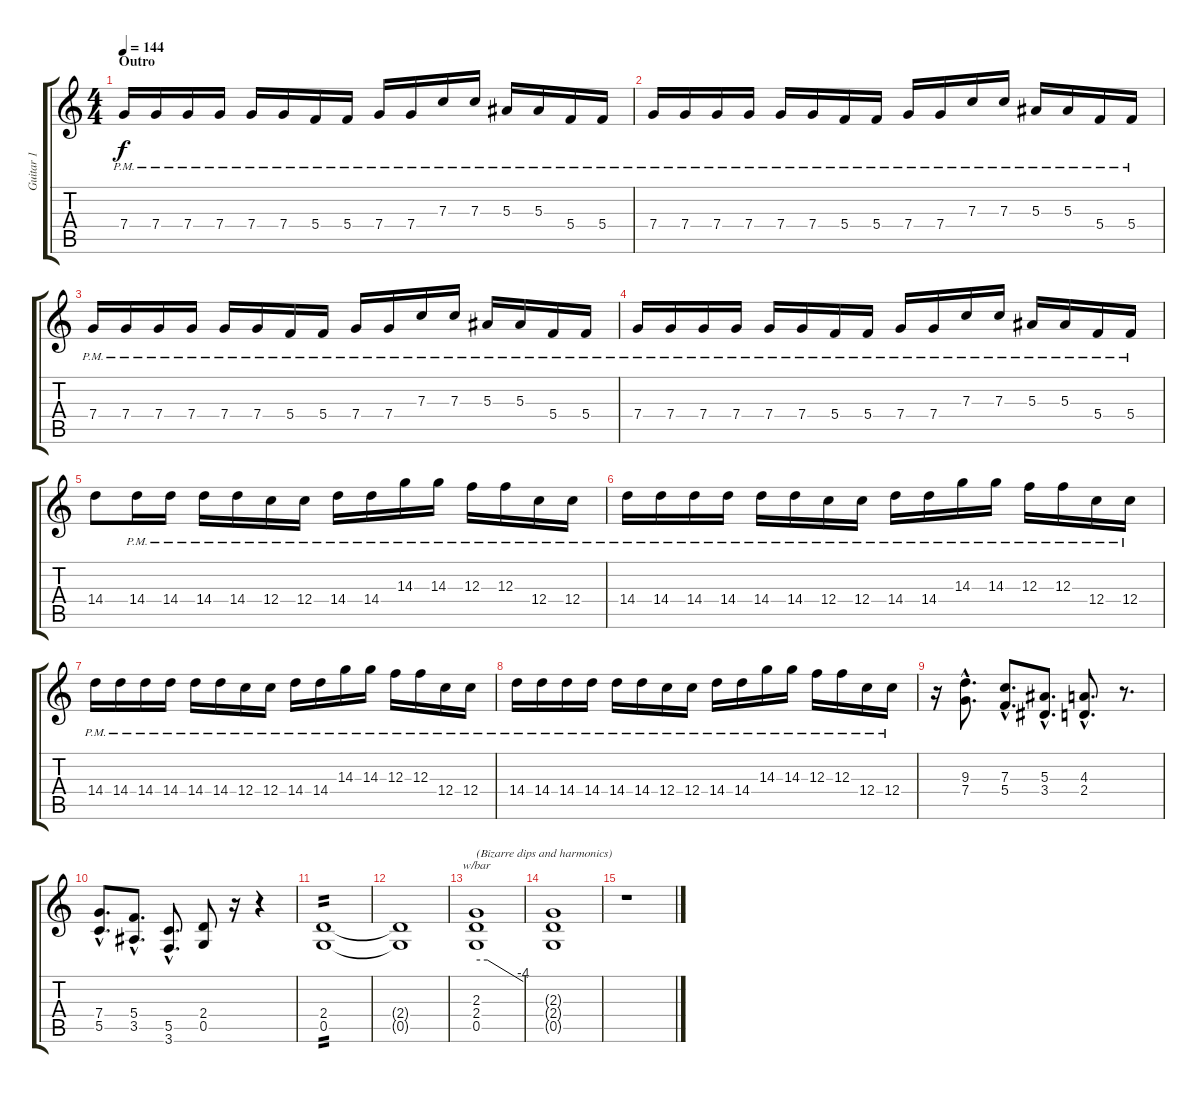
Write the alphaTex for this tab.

\track ("Guitar 1" "Guitar 1") {instrument distortionguitar}
\staff {score tabs}
\tuning (D4 A3 F3 C3 G2 D2) {hide}
\ts (4 4)
\section ("" "Outro")
\tempo 144
\clef g2
\ks c
7.4{pm}.16{dy f} 7.4{pm}.16 7.4{pm}.16 7.4{pm}.16 7.4{pm}.16 7.4{pm}.16 5.4{pm}.16 5.4{pm}.16 7.4{pm}.16 7.4{pm}.16 7.3{pm}.16 7.3{pm}.16 5.3{pm}.16 5.3{pm}.16 5.4{pm}.16 5.4{pm}.16 |
7.4{pm}.16 7.4{pm}.16 7.4{pm}.16 7.4{pm}.16 7.4{pm}.16 7.4{pm}.16 5.4{pm}.16 5.4{pm}.16 7.4{pm}.16 7.4{pm}.16 7.3{pm}.16 7.3{pm}.16 5.3{pm}.16 5.3{pm}.16 5.4{pm}.16 5.4{pm}.16 |
7.4{pm}.16 7.4{pm}.16 7.4{pm}.16 7.4{pm}.16 7.4{pm}.16 7.4{pm}.16 5.4{pm}.16 5.4{pm}.16 7.4{pm}.16 7.4{pm}.16 7.3{pm}.16 7.3{pm}.16 5.3{pm}.16 5.3{pm}.16 5.4{pm}.16 5.4{pm}.16 |
7.4{pm}.16 7.4{pm}.16 7.4{pm}.16 7.4{pm}.16 7.4{pm}.16 7.4{pm}.16 5.4{pm}.16 5.4{pm}.16 7.4{pm}.16 7.4{pm}.16 7.3{pm}.16 7.3{pm}.16 5.3{pm}.16 5.3{pm}.16 5.4{pm}.16 5.4{pm}.16 |
14.4.8 14.4{pm}.16 14.4{pm}.16 14.4{pm}.16 14.4{pm}.16 12.4{pm}.16 12.4{pm}.16 14.4{pm}.16 14.4{pm}.16 14.3{pm}.16 14.3{pm}.16 12.3{pm}.16 12.3{pm}.16 12.4{pm}.16 12.4{pm}.16 |
14.4{pm}.16 14.4{pm}.16 14.4{pm}.16 14.4{pm}.16 14.4{pm}.16 14.4{pm}.16 12.4{pm}.16 12.4{pm}.16 14.4{pm}.16 14.4{pm}.16 14.3{pm}.16 14.3{pm}.16 12.3{pm}.16 12.3{pm}.16 12.4{pm}.16 12.4{pm}.16 |
14.4{pm}.16 14.4{pm}.16 14.4{pm}.16 14.4{pm}.16 14.4{pm}.16 14.4{pm}.16 12.4{pm}.16 12.4{pm}.16 14.4{pm}.16 14.4{pm}.16 14.3{pm}.16 14.3{pm}.16 12.3{pm}.16 12.3{pm}.16 12.4{pm}.16 12.4{pm}.16 |
14.4{pm}.16 14.4{pm}.16 14.4{pm}.16 14.4{pm}.16 14.4{pm}.16 14.4{pm}.16 12.4{pm}.16 12.4{pm}.16 14.4{pm}.16 14.4{pm}.16 14.3{pm}.16 14.3{pm}.16 12.3{pm}.16 12.3{pm}.16 12.4{pm}.16 12.4{pm}.16 |
r.16 (9.3{hac} 7.4{hac}).8{d} (7.3{hac} 5.4{hac}).8{d} (5.3{hac} 3.4{hac}).8{d} (4.3{hac} 2.4{hac}).8{d} r.8{d} |
(7.4{hac} 5.5{hac}).8{d} (5.4{hac} 3.5{hac}).8{d} (5.5{hac} 3.6{hac}).8{d} (2.4 0.5).8 r.16 r.4 |
(2.4 0.5).1{tp 2} |
(2.4{t} 0.5{t}).1 |
(2.3 2.4 0.5).1{tbe (custom default 0 0 14 0 60 -16) txt "(Bizarre dips and harmonics)"} |
(2.3{t} 2.4{t} 0.5{t}).1 |
r.1
